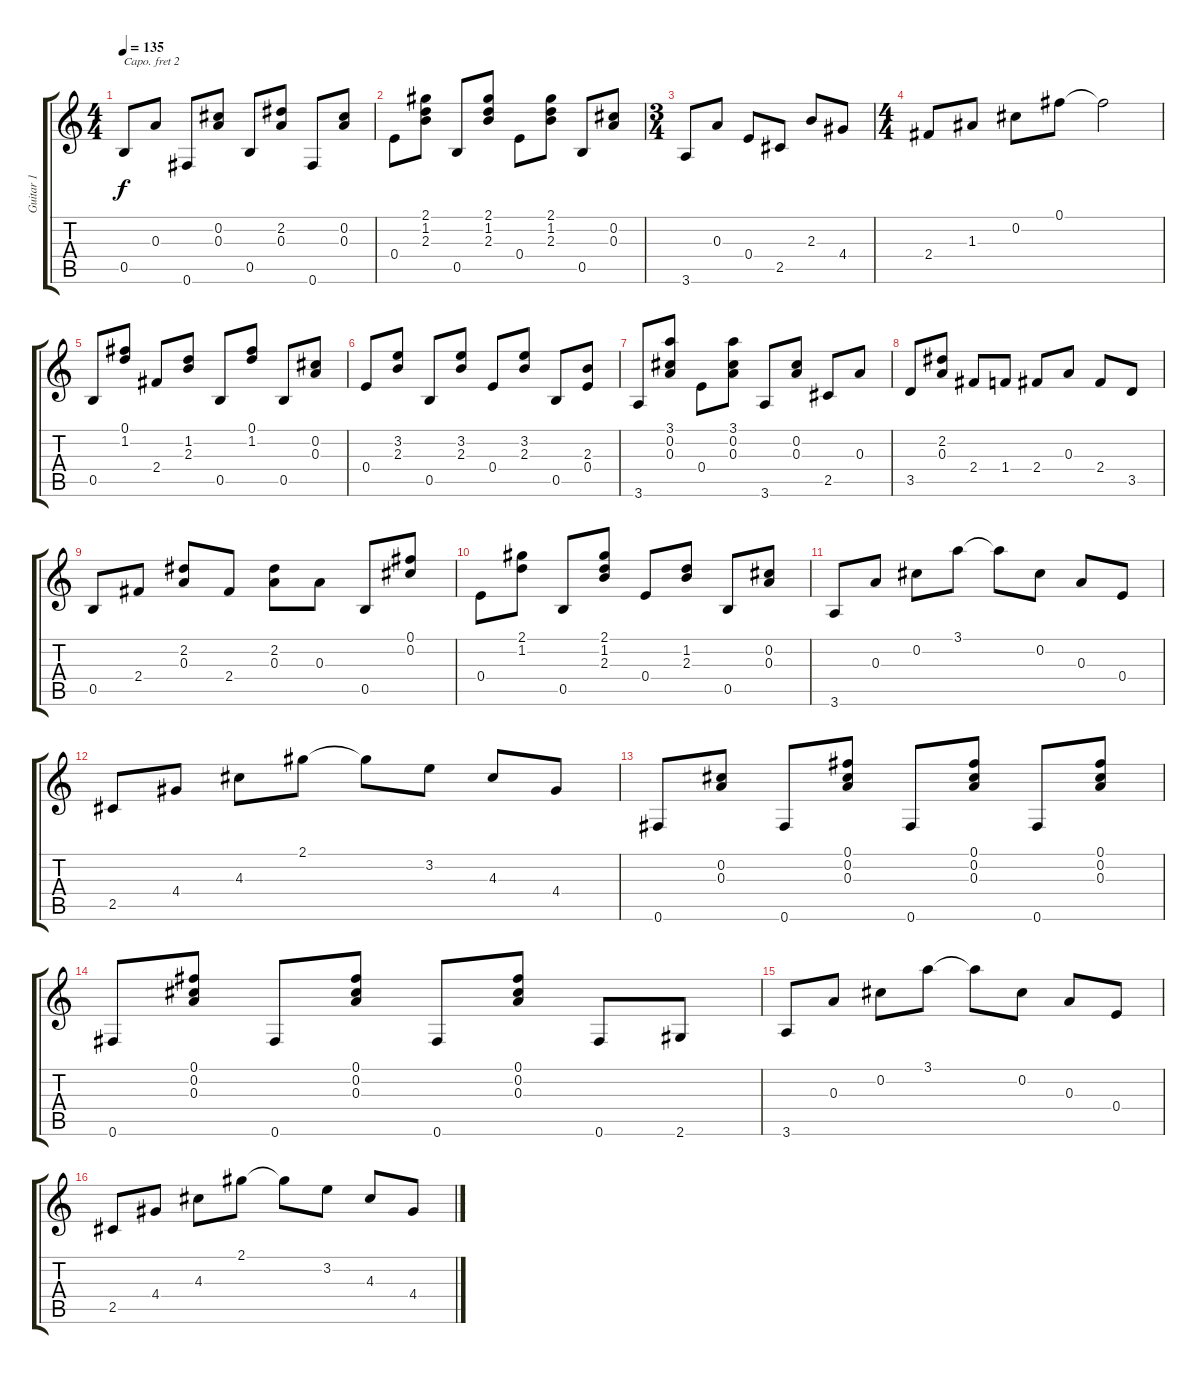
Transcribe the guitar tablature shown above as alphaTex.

\track ("Guitar 1" "Guitar 1") {instrument acousticguitarsteel}
\staff {score tabs}
\capo 2
\tuning (E4 B3 G3 D3 A2 E2) {hide}
\ts (4 4)
\tempo 135
\clef g2
\ks c
0.5.8{dy f} 0.3.8 0.6.8 (0.2 0.3).8 0.5.8 (2.2 0.3).8 0.6.8 (0.2 0.3).8 |
0.4.8 (2.1 1.2 2.3).8 0.5.8 (2.1 1.2 2.3).8 0.4.8 (2.1 1.2 2.3).8 0.5.8 (0.2 0.3).8 |
\ts (3 4)
3.6.8 0.3.8 0.4.8 2.5.8 2.3.8 4.4.8 |
\ts (4 4)
2.4.8 1.3.8 0.2.8 0.1.8 0.1{t}.2 |
0.5.8 (0.1 1.2).8 2.4.8 (1.2 2.3).8 0.5.8 (0.1 1.2).8 0.5.8 (0.2 0.3).8 |
0.4.8 (3.2 2.3).8 0.5.8 (3.2 2.3).8 0.4.8 (3.2 2.3).8 0.5.8 (2.3 0.4).8 |
3.6.8 (3.1 0.2 0.3).8 0.4.8 (3.1 0.2 0.3).8 3.6.8 (0.2 0.3).8 2.5.8 0.3.8 |
3.5.8 (2.2 0.3).8 2.4.8 1.4.8 2.4.8 0.3.8 2.4.8 3.5.8 |
0.5.8 2.4.8 (2.2 0.3).8 2.4.8 (2.2 0.3).8 0.3.8 0.5.8 (0.1 0.2).8 |
0.4.8 (2.1 1.2).8 0.5.8 (2.1 1.2 2.3).8 0.4.8 (1.2 2.3).8 0.5.8 (0.2 0.3).8 |
3.6.8 0.3.8 0.2.8 3.1.8 3.1{t}.8 0.2.8 0.3.8 0.4.8 |
2.5.8 4.4.8 4.3.8 2.1.8 2.1{t}.8 3.2.8 4.3.8 4.4.8 |
0.6.8 (0.2 0.3).8 0.6.8 (0.1 0.2 0.3).8 0.6.8 (0.1 0.2 0.3).8 0.6.8 (0.1 0.2 0.3).8 |
0.6.8 (0.1 0.2 0.3).8 0.6.8 (0.1 0.2 0.3).8 0.6.8 (0.1 0.2 0.3).8 0.6.8 2.6.8 |
3.6.8 0.3.8 0.2.8 3.1.8 3.1{t}.8 0.2.8 0.3.8 0.4.8 |
2.5.8 4.4.8 4.3.8 2.1.8 2.1{t}.8 3.2.8 4.3.8 4.4.8
